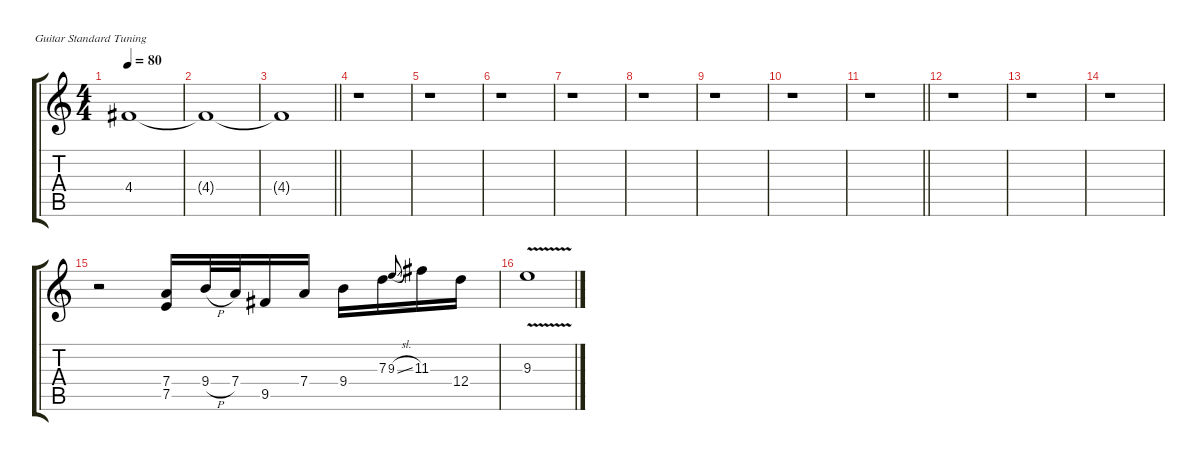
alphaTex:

\defaultSystemsLayout 8
\hideDynamics
\bracketExtendMode groupsimilarinstruments
\singleTrackTrackNamePolicy hidden
\multiTrackTrackNamePolicy hidden
\firstSystemTrackNameMode fullname
\firstSystemTrackNameOrientation horizontal
\otherSystemsTrackNameOrientation horizontal
\track ("Guitar 2" "jz.guit.") {defaultSystemsLayout 8 instrument electricguitarjazz}
\staff {score tabs}
\tuning (E4 B3 G3 D3 A2 E2)
\ts (4 4)
\tempo 80
\clef g2
\ks c
4.4{t acc #}.1{dy f} |
4.4{t acc #}.1 |
\barLineRight lightlight
4.4{t acc #}.1 |
r.1 |
r.1 |
r.1 |
r.1 |
r.1 |
r.1 |
r.1 |
\barLineRight lightlight
r.1 |
r.1 |
r.1 |
r.1 |
r.2 (7.4 7.5).16 9.4{h}.32 7.4.32 9.5{acc #}.16 7.4.16 9.4.16 7.3.16 9.3{sl}.8{gr onbeat dy mf} 11.3{acc #}.16{dy f} 12.4.16 |
9.3{v}.1{dy ff}
